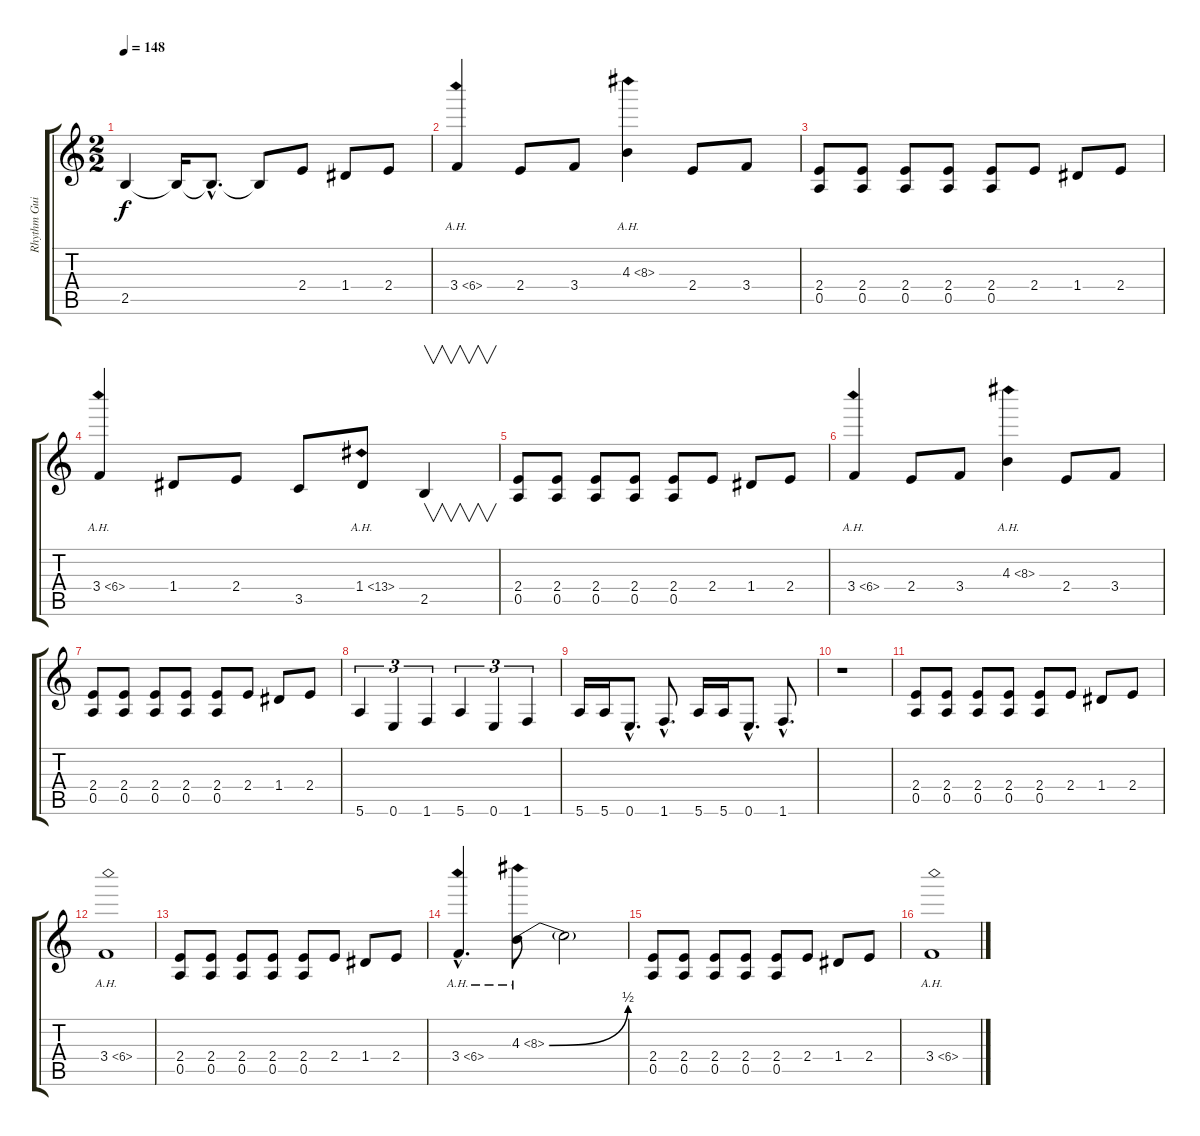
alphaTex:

\track ("Rhythm Guitar" "Rhythm Gui") {instrument distortionguitar}
\staff {score tabs}
\tuning (E4 B3 G3 D3 A2 E2) {hide}
\ts (2 2)
\tempo 148
\clef g2
\ks c
2.5{t}.4{dy f} 2.5{t}.16 2.5{hac t}.8{d} 2.5{t}.8 2.4.8 1.4.8 2.4.8 |
3.4{ah 3}.4 2.4.8 3.4.8 4.3{ah 4}.4 2.4.8 3.4.8 |
(2.4 0.5).8 (2.4 0.5).8 (2.4 0.5).8 (2.4 0.5).8 (2.4 0.5).8 2.4.8 1.4.8 2.4.8 |
3.4{ah 3}.4 1.4.8 2.4.8 3.5.8 1.4{ah 12}.8 2.5.4{v} |
(2.4 0.5).8 (2.4 0.5).8 (2.4 0.5).8 (2.4 0.5).8 (2.4 0.5).8 2.4.8 1.4.8 2.4.8 |
3.4{ah 3}.4 2.4.8 3.4.8 4.3{ah 4}.4 2.4.8 3.4.8 |
(2.4 0.5).8 (2.4 0.5).8 (2.4 0.5).8 (2.4 0.5).8 (2.4 0.5).8 2.4.8 1.4.8 2.4.8 |
5.6.4{tu (3 2)} 0.6.4{tu (3 2)} 1.6.4{tu (3 2)} 5.6.4{tu (3 2)} 0.6.4{tu (3 2)} 1.6.4{tu (3 2)} |
5.6.16 5.6.16 0.6{hac}.8{d} 1.6{hac}.8{d} 5.6.16 5.6.16 0.6{hac}.8{d} 1.6{hac}.8{d} |
r.1 |
(2.4 0.5).8 (2.4 0.5).8 (2.4 0.5).8 (2.4 0.5).8 (2.4 0.5).8 2.4.8 1.4.8 2.4.8 |
3.4{ah 3}.1 |
(2.4 0.5).8 (2.4 0.5).8 (2.4 0.5).8 (2.4 0.5).8 (2.4 0.5).8 2.4.8 1.4.8 2.4.8 |
3.4{ah 3 hac}.4{d} 4.3{be (bend 0 0 60 2) ah 4}.8 4.3{t}.2 |
(2.4 0.5).8 (2.4 0.5).8 (2.4 0.5).8 (2.4 0.5).8 (2.4 0.5).8 2.4.8 1.4.8 2.4.8 |
3.4{ah 3}.1
